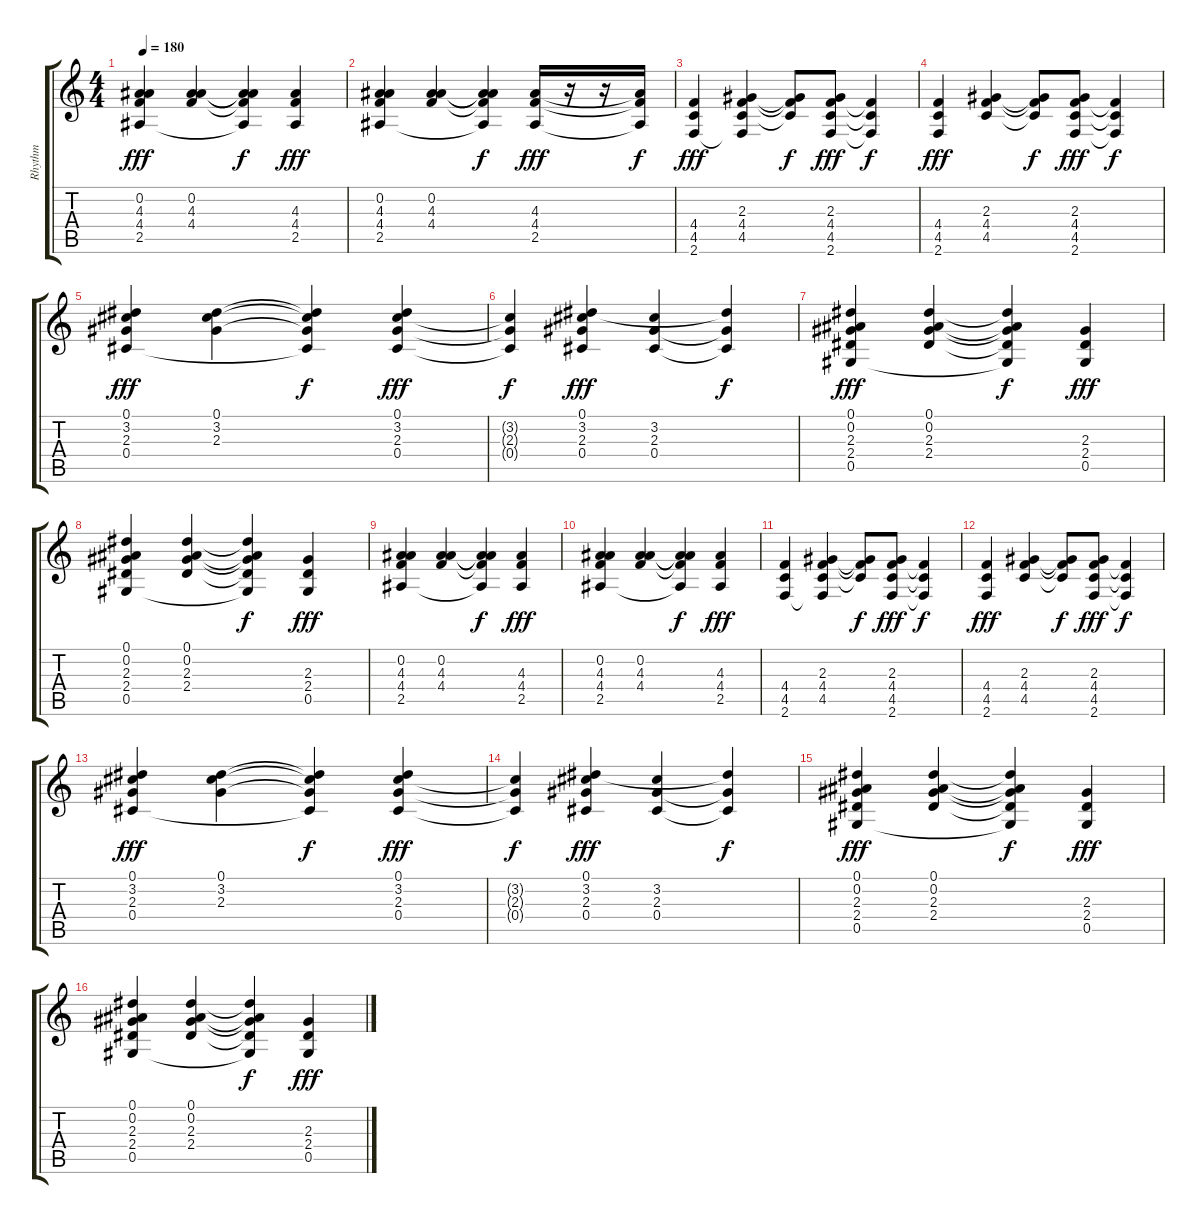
\track ("Rhythm" "Rhythm") {instrument overdrivenguitar}
\staff {score tabs}
\tuning (Eb4 Bb3 Gb3 Db3 Ab2 Eb2) {hide}
\ts (4 4)
\tempo 180
\clef g2
\ks c
(0.2 4.3 4.4 2.5).4{dy fff} (0.2 4.3 4.4).4 (0.2{t} 4.3{t} 4.4{t} 2.5{t}).4{dy f} (4.3 4.4 2.5).4{dy fff} |
(0.2 4.3 4.4 2.5).4 (0.2 4.3 4.4).4 (0.2{t} 4.3{t} 4.4{t} 2.5{t}).4{dy f} (4.3 4.4 2.5).16{dy fff} r.16 r.16 (4.3{t} 4.4{t} 2.5{t}).16{dy f} |
(4.4 4.5 2.6).4{dy fff} (2.3 4.4 4.5 2.6{t}).4 (2.3{t} 4.4{t} 4.5{t}).8{dy f} (2.3 4.4 4.5 2.6).8{dy fff} (4.4{t} 4.5{t} 2.6{t}).4{dy f} |
(4.4 4.5 2.6).4{dy fff} (2.3 4.4 4.5).4 (2.3{t} 4.4{t} 4.5{t}).8{dy f} (2.3 4.4 4.5 2.6).8{dy fff} (4.4{t} 4.5{t} 2.6{t}).4{dy f} |
(0.1 3.2 2.3 0.4).4{dy fff} (0.1 3.2 2.3).4 (0.1{t} 3.2{t} 2.3{t} 0.4{t}).4{dy f} (0.1 3.2 2.3 0.4).4{dy fff} |
(3.2{t} 2.3{t} 0.4{t}).4{dy f} (0.1 3.2 2.3 0.4).4{dy fff} (3.2 2.3 0.4).4 (0.1{t} 2.3{t} 0.4{t}).4{dy f} |
(0.1 0.2 2.3 2.4 0.5).4{dy fff} (0.1 0.2 2.3 2.4).4 (0.1{t} 0.2{t} 2.3{t} 2.4{t} 0.5{t}).4{dy f} (2.3 2.4 0.5).4{dy fff} |
(0.1 0.2 2.3 2.4 0.5).4 (0.1 0.2 2.3 2.4).4 (0.1{t} 0.2{t} 2.3{t} 2.4{t} 0.5{t}).4{dy f} (2.3 2.4 0.5).4{dy fff} |
(0.2 4.3 4.4 2.5).4 (0.2 4.3 4.4).4 (0.2{t} 4.3{t} 4.4{t} 2.5{t}).4{dy f} (4.3 4.4 2.5).4{dy fff} |
(0.2 4.3 4.4 2.5).4 (0.2 4.3 4.4).4 (0.2{t} 4.3{t} 4.4{t} 2.5{t}).4{dy f} (4.3 4.4 2.5).4{dy fff} |
(4.4 4.5 2.6).4 (2.3 4.4 4.5 2.6{t}).4 (2.3{t} 4.4{t} 4.5{t}).8{dy f} (2.3 4.4 4.5 2.6).8{dy fff} (4.4{t} 4.5{t} 2.6{t}).4{dy f} |
(4.4 4.5 2.6).4{dy fff} (2.3 4.4 4.5).4 (2.3{t} 4.4{t} 4.5{t}).8{dy f} (2.3 4.4 4.5 2.6).8{dy fff} (4.4{t} 4.5{t} 2.6{t}).4{dy f} |
(0.1 3.2 2.3 0.4).4{dy fff} (0.1 3.2 2.3).4 (0.1{t} 3.2{t} 2.3{t} 0.4{t}).4{dy f} (0.1 3.2 2.3 0.4).4{dy fff} |
(3.2{t} 2.3{t} 0.4{t}).4{dy f} (0.1 3.2 2.3 0.4).4{dy fff} (3.2 2.3 0.4).4 (0.1{t} 2.3{t} 0.4{t}).4{dy f} |
(0.1 0.2 2.3 2.4 0.5).4{dy fff} (0.1 0.2 2.3 2.4).4 (0.1{t} 0.2{t} 2.3{t} 2.4{t} 0.5{t}).4{dy f} (2.3 2.4 0.5).4{dy fff} |
(0.1 0.2 2.3 2.4 0.5).4 (0.1 0.2 2.3 2.4).4 (0.1{t} 0.2{t} 2.3{t} 2.4{t} 0.5{t}).4{dy f} (2.3 2.4 0.5).4{dy fff}
